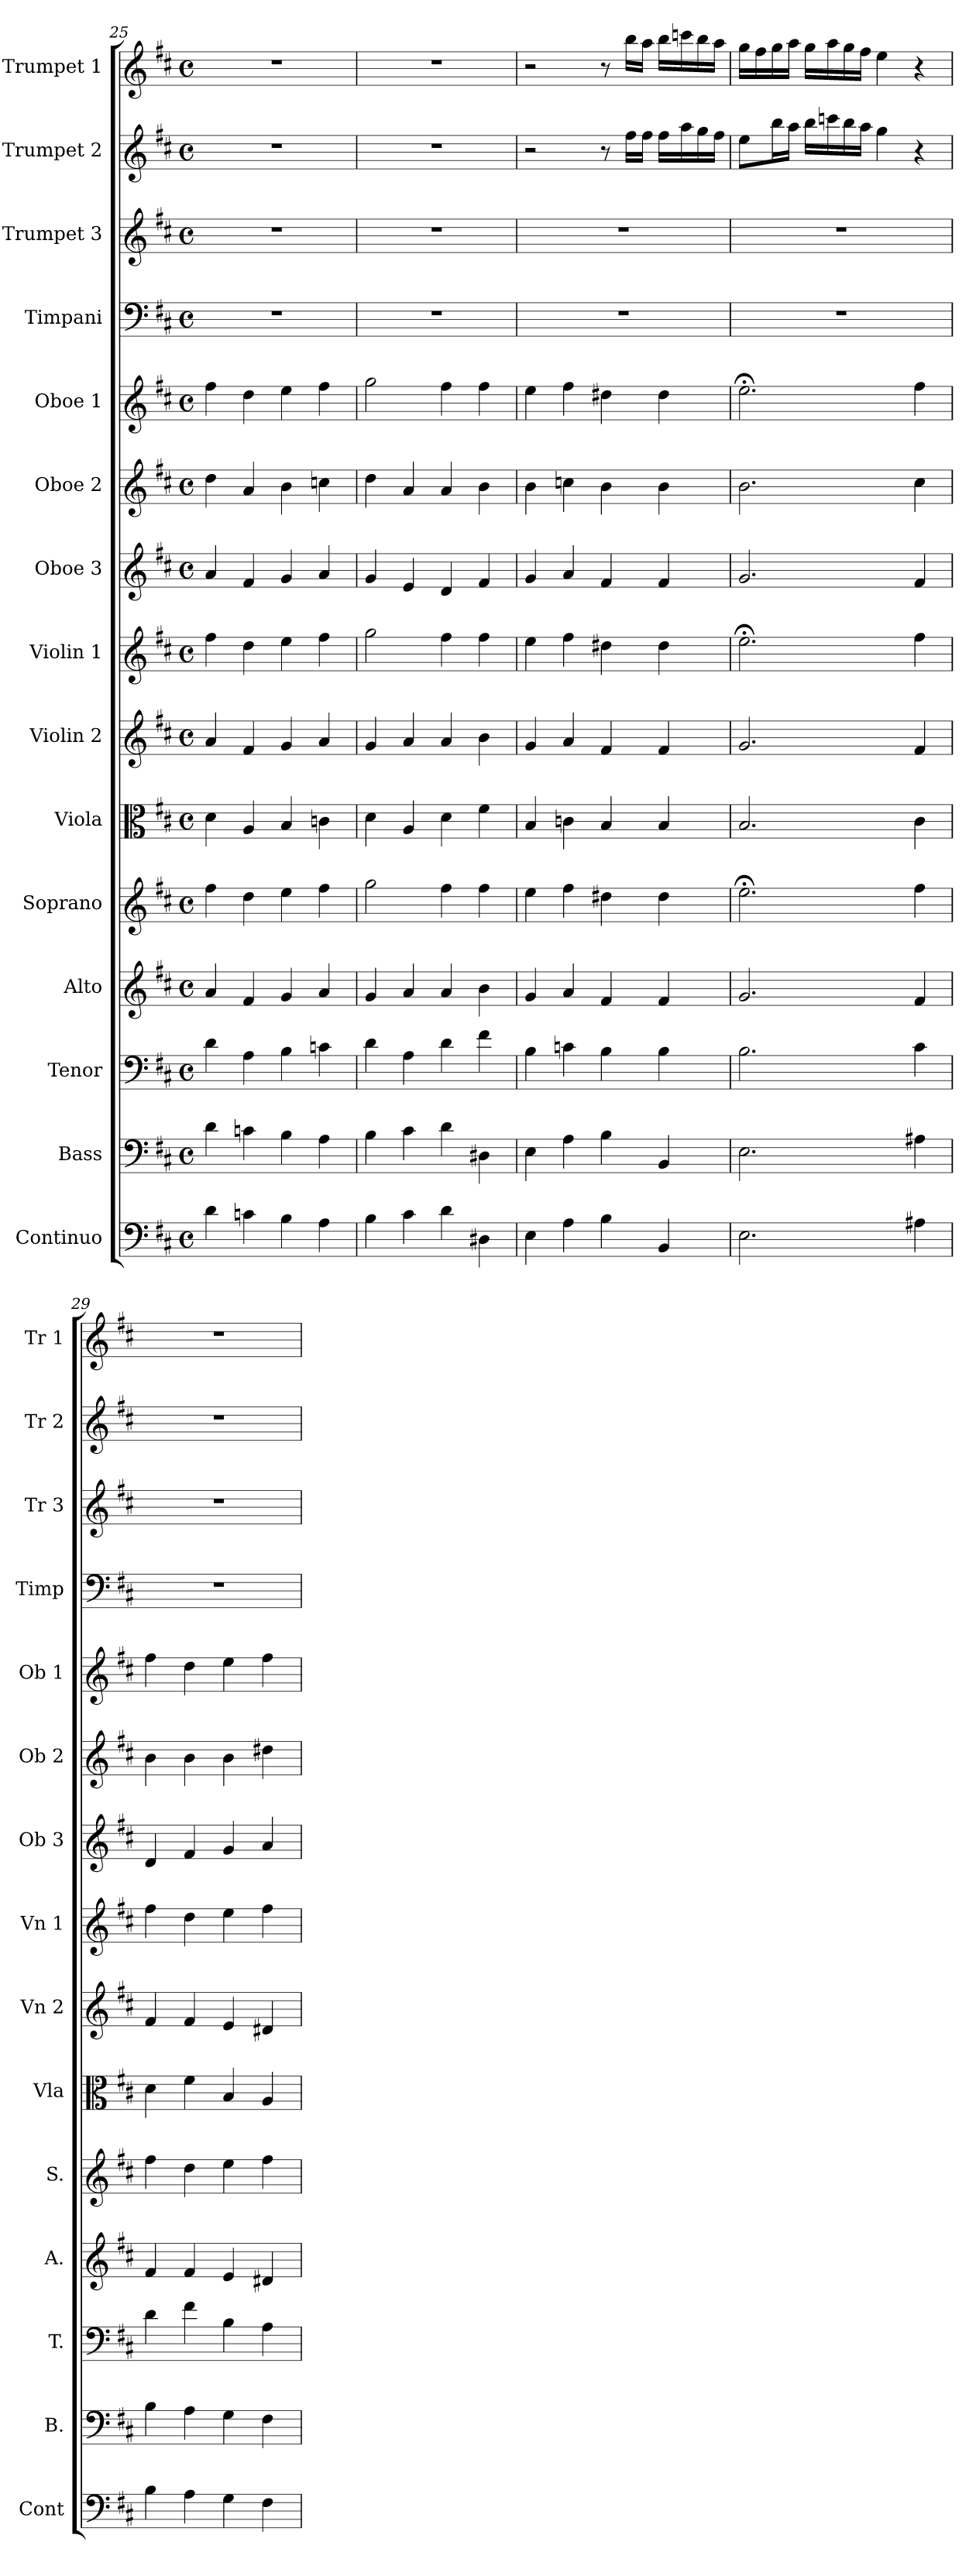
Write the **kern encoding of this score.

**kern	**kern	**kern	**kern	**kern	**kern	**kern	**kern	**kern	**kern	**kern	**kern	**kern	**kern	**kern
*part15	*part14	*part13	*part12	*part11	*part10	*part9	*part8	*part7	*part6	*part5	*part4	*part3	*part2	*part1
*staff15	*staff14	*staff13	*staff12	*staff11	*staff10	*staff9	*staff8	*staff7	*staff6	*staff5	*staff4	*staff3	*staff2	*staff1
*I"Continuo	*I"Bass	*I"Tenor	*I"Alto	*I"Soprano	*I"Viola	*I"Violin 2	*I"Violin 1	*I"Oboe 3	*I"Oboe 2	*I"Oboe 1	*I"Timpani	*I"Trumpet 3	*I"Trumpet 2	*I"Trumpet 1
*I'Cont	*I'B.	*I'T.	*I'A.	*I'S.	*I'Vla	*I'Vn 2	*I'Vn 1	*I'Ob 3	*I'Ob 2	*I'Ob 1	*I'Timp	*I'Tr 3	*I'Tr 2	*I'Tr 1
*clefF4	*clefF4	*clefF4	*clefG2	*clefG2	*clefC3	*clefG2	*clefG2	*clefG2	*clefG2	*clefG2	*clefF4	*clefG2	*clefG2	*clefG2
*k[f#c#]	*k[f#c#]	*k[f#c#]	*k[f#c#]	*k[f#c#]	*k[f#c#]	*k[f#c#]	*k[f#c#]	*k[f#c#]	*k[f#c#]	*k[f#c#]	*k[f#c#]	*k[f#c#]	*k[f#c#]	*k[f#c#]
*D:	*D:	*D:	*D:	*D:	*D:	*D:	*D:	*D:	*D:	*D:	*D:	*D:	*D:	*D:
*M4/4	*M4/4	*M4/4	*M4/4	*M4/4	*M4/4	*M4/4	*M4/4	*M4/4	*M4/4	*M4/4	*M4/4	*M4/4	*M4/4	*M4/4
*met(c)	*met(c)	*met(c)	*met(c)	*met(c)	*met(c)	*met(c)	*met(c)	*met(c)	*met(c)	*met(c)	*met(c)	*met(c)	*met(c)	*met(c)
=25	=25	=25	=25	=25	=25	=25	=25	=25	=25	=25	=25	=25	=25	=25
4d\	4d\	4d\	4a/	4ff#\	4d\	4a/	4ff#\	4a/	4dd\	4ff#\	1r	1r	1r	1r
4cn\	4cn\	4A\	4f#/	4dd\	4A/	4f#/	4dd\	4f#/	4a/	4dd\	.	.	.	.
4B\	4B\	4B\	4g/	4ee\	4B/	4g/	4ee\	4g/	4b\	4ee\	.	.	.	.
4A\	4A\	4cn\	4a/	4ff#\	4cn\	4a/	4ff#\	4a/	4ccn\	4ff#\	.	.	.	.
!!LO:PB:g=z
=26	=26	=26	=26	=26	=26	=26	=26	=26	=26	=26	=26	=26	=26	=26
4B\	4B\	4d\	4g/	2gg\	4d\	4g/	2gg\	4g/	4dd\	2gg\	1r	1r	1r	1r
4c#\	4c#\	4A\	4a/	.	4A/	4a/	.	4e/	4a/	.	.	.	.	.
4d\	4d\	4d\	4a/	4ff#\	4d\	4a/	4ff#\	4d/	4a/	4ff#\	.	.	.	.
4D#X\	4D#X\	4f#\	4b\	4ff#\	4f#\	4b\	4ff#\	4f#/	4b\	4ff#\	.	.	.	.
=27	=27	=27	=27	=27	=27	=27	=27	=27	=27	=27	=27	=27	=27	=27
4E\	4E\	4B\	4g/	4ee\	4B/	4g/	4ee\	4g/	4b\	4ee\	1r	1r	2r	2r
4A\	4A\	4cn\	4a/	4ff#\	4cn\	4a/	4ff#\	4a/	4ccn\	4ff#\	.	.	.	.
4B\	4B\	4B\	4f#/	4dd#X\	4B/	4f#/	4dd#X\	4f#/	4b\	4dd#X\	.	.	8r	8r
.	.	.	.	.	.	.	.	.	.	.	.	.	16ff#\LL	16bb\LL
.	.	.	.	.	.	.	.	.	.	.	.	.	16ff#\JJ	16aa\JJ
4BB/	4BB/	4B\	4f#/	4dd#\	4B/	4f#/	4dd#\	4f#/	4b\	4dd#\	.	.	16ff#\LL	16bb\LL
.	.	.	.	.	.	.	.	.	.	.	.	.	16aa\	16cccn\
.	.	.	.	.	.	.	.	.	.	.	.	.	16gg\	16bb\
.	.	.	.	.	.	.	.	.	.	.	.	.	16ff#\JJ	16aa\JJ
=28	=28	=28	=28	=28	=28	=28	=28	=28	=28	=28	=28	=28	=28	=28
2.E\	2.E\	2.B\	2.g/	2.ee;<\	2.B/	2.g/	2.ee;<\	2.g/	2.b\	2.ee;<\	1r	1r	8ee\L	16gg\LL
.	.	.	.	.	.	.	.	.	.	.	.	.	.	16ff#\
.	.	.	.	.	.	.	.	.	.	.	.	.	16bb\L	16gg\
.	.	.	.	.	.	.	.	.	.	.	.	.	16aa\JJ	16aa\JJ
.	.	.	.	.	.	.	.	.	.	.	.	.	16bb\LL	16gg\LL
.	.	.	.	.	.	.	.	.	.	.	.	.	16cccn\	16aa\
.	.	.	.	.	.	.	.	.	.	.	.	.	16bb\	16gg\
.	.	.	.	.	.	.	.	.	.	.	.	.	16aa\JJ	16ff#\JJ
.	.	.	.	.	.	.	.	.	.	.	.	.	4gg\	4ee\
4A#X\	4A#X\	4c#\	4f#/	4ff#\	4c#\	4f#/	4ff#\	4f#/	4cc#\	4ff#\	.	.	4r	4r
=29	=29	=29	=29	=29	=29	=29	=29	=29	=29	=29	=29	=29	=29	=29
4B\	4B\	4d\	4f#/	4ff#\	4d\	4f#/	4ff#\	4d/	4b\	4ff#\	1r	1r	1r	1r
4A\	4A\	4f#\	4f#/	4dd\	4f#\	4f#/	4dd\	4f#/	4b\	4dd\	.	.	.	.
4G\	4G\	4B\	4e/	4ee\	4B/	4e/	4ee\	4g/	4b\	4ee\	.	.	.	.
4F#\	4F#\	4A\	4d#X/	4ff#\	4A/	4d#X/	4ff#\	4a/	4dd#X\	4ff#\	.	.	.	.
=	=	=	=	=	=	=	=	=	=	=	=	=	=	=
*-	*-	*-	*-	*-	*-	*-	*-	*-	*-	*-	*-	*-	*-	*-
